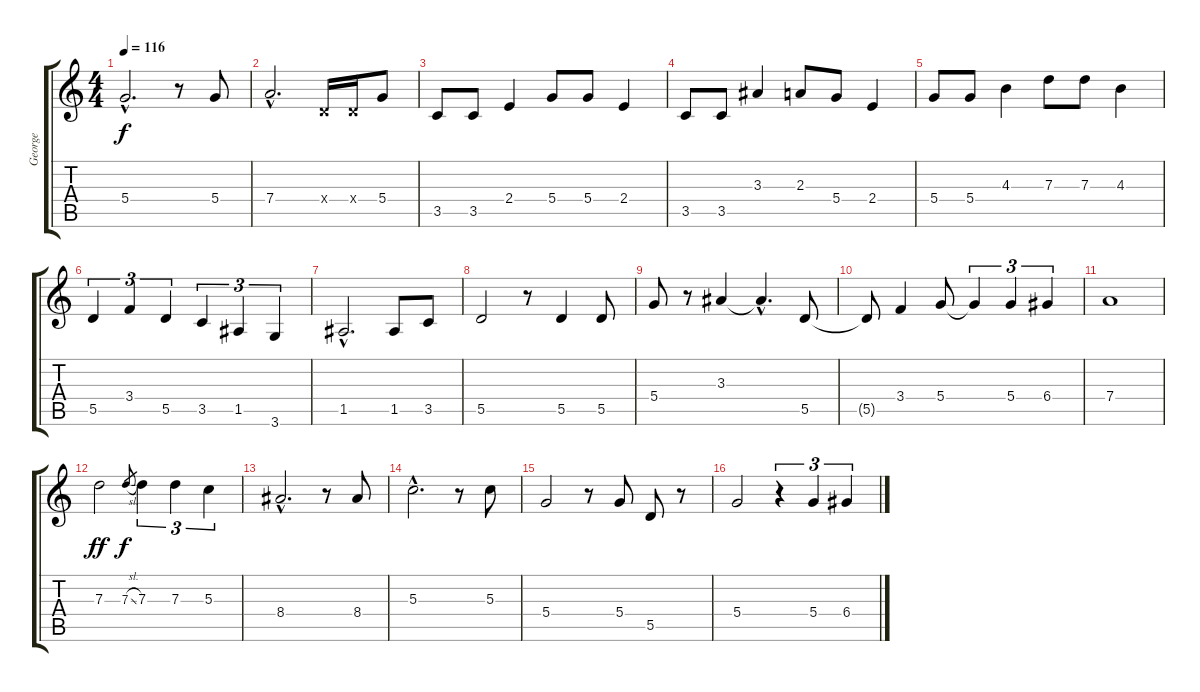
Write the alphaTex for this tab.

\track ("George" "George") {instrument electricguitarmuted}
\staff {score tabs}
\tuning (E4 B3 G3 D3 A2 E2) {hide}
\ts (4 4)
\tempo 116
\clef g2
\ks c
5.4{hac}.2{d dy f} r.8 5.4.8 |
7.4{hac}.2{d} 0.4{x}.16 0.4{x}.16 5.4.8 |
3.5.8 3.5.8 2.4.4 5.4.8 5.4.8 2.4.4 |
3.5.8 3.5.8 3.3.4 2.3.8 5.4.8 2.4.4 |
5.4.8 5.4.8 4.3.4 7.3.8 7.3.8 4.3.4 |
5.5.4{tu (3 2)} 3.4.4{tu (3 2)} 5.5.4{tu (3 2)} 3.5.4{tu (3 2)} 1.5.4{tu (3 2)} 3.6.4{tu (3 2)} |
1.5{hac}.2{d} 1.5.8 3.5.8 |
5.5.2 r.8 5.5.4 5.5.8 |
5.4.8 r.8 3.3.4 3.3{hac t}.4{d} 5.5.8 |
5.5{t}.8 3.4.4 5.4.8 5.4{t}.4{tu (3 2)} 5.4.4{tu (3 2)} 6.4.4{tu (3 2)} |
7.4.1 |
7.3.2{dy ff} 7.3{sl}.8{gr dy f} 7.3.4{tu (3 2)} 7.3.4{tu (3 2)} 5.3.4{tu (3 2)} |
8.4{hac}.2{d} r.8 8.4.8 |
5.3{hac}.2{d} r.8 5.3.8 |
5.4.2 r.8 5.4.8 5.5.8 r.8 |
5.4.2 r.4{tu (3 2)} 5.4.4{tu (3 2)} 6.4.4{tu (3 2)}
